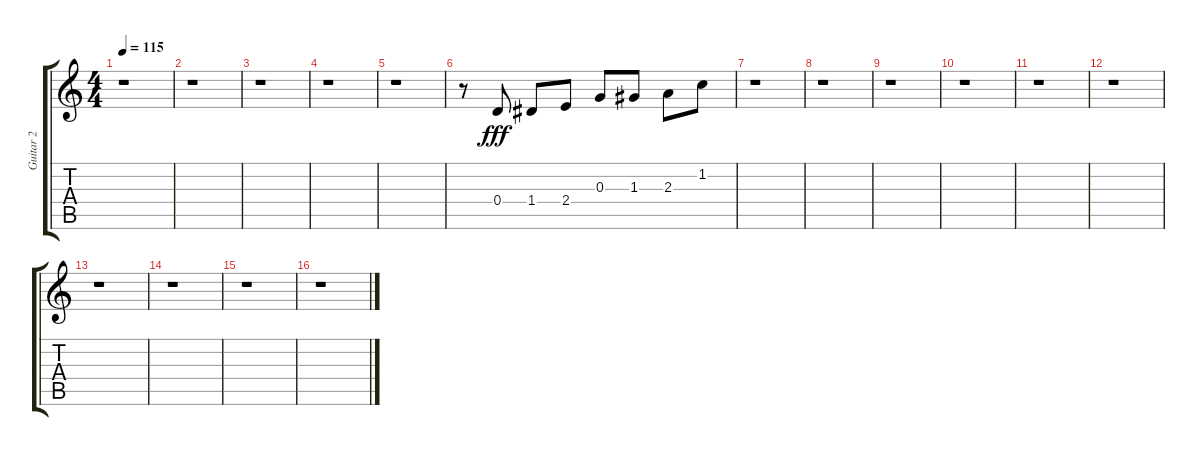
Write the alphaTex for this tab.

\track ("Guitar 2" "Guitar 2") {instrument distortionguitar}
\staff {score tabs}
\tuning (E4 B3 G3 D3 A2 E2) {hide}
\ts (4 4)
\tempo 115
\clef g2
\ks c
r.1{dy f} |
r.1 |
r.1 |
r.1 |
r.1 |
r.8 0.4.8{dy fff} 1.4.8 2.4.8 0.3.8 1.3.8 2.3.8 1.2.8 |
r.1 |
r.1 |
r.1 |
r.1 |
r.1 |
r.1 |
r.1 |
r.1 |
r.1 |
r.1
